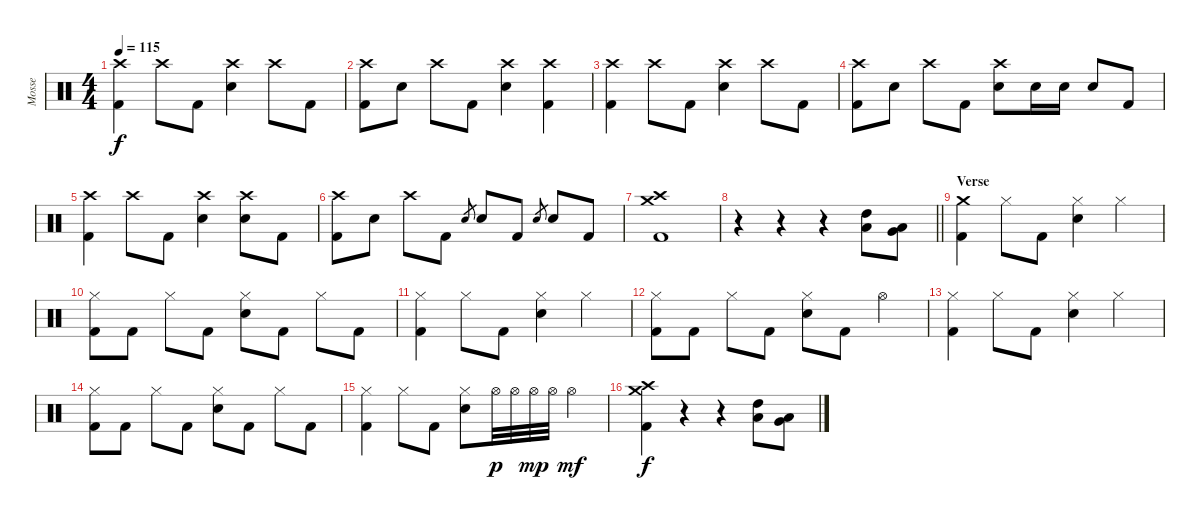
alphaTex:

\track ("Mosse" "Mosse") {instrument percussion}
\staff {score}
\articulation defaults
\ts (4 4)
\tempo 115
\clef neutral
\ks c
("Crash high (hit)" "Kick (hit) 2").4{dy f} "Crash high (hit)".8 "Kick (hit) 2".8 ("Crash high (hit)" "Snare (hit) 2").4 "Crash high (hit)".8 "Kick (hit) 2".8 |
("Crash high (hit)" "Kick (hit) 2").8 "Snare (hit) 2".8 "Crash high (hit)".8 "Kick (hit) 2".8 ("Crash high (hit)" "Snare (hit) 2").4 ("Crash high (hit)" "Kick (hit) 2").4 |
("Crash high (hit)" "Kick (hit) 2").4 "Crash high (hit)".8 "Kick (hit) 2".8 ("Crash high (hit)" "Snare (hit) 2").4 "Crash high (hit)".8 "Kick (hit) 2".8 |
("Crash high (hit)" "Kick (hit) 2").8 "Snare (hit) 2".8 "Crash high (hit)".8 "Kick (hit) 2".8 ("Crash high (hit)" "Snare (hit) 2").8 "Snare (hit) 2".16 "Snare (hit) 2".16 "Snare (hit) 2".8 "Kick (hit) 2".8 |
("Crash high (hit)" "Kick (hit) 2").4 "Crash high (hit)".8 "Kick (hit) 2".8 ("Crash high (hit)" "Snare (hit) 2").4 ("Crash high (hit)" "Snare (hit) 2").8 "Kick (hit) 2".8 |
("Crash high (hit)" "Kick (hit) 2").8 "Snare (hit) 2".8 "Crash high (hit)".8 "Kick (hit) 2".8 "Snare (hit) 2".8{gr} "Snare (hit) 2".8 "Kick (hit) 2".8 "Snare (hit) 2".8{gr} "Snare (hit) 2".8 "Kick (hit) 2".8 |
("Crash medium (hit)" "Crash high (hit)" "Kick (hit) 2").1 |
\barLineRight lightlight
r.4 r.4 r.4 ("Low Tom (hit)" "High Tom (hit)").8 ("Low Tom (hit)" "Very Low Tom (hit)").8 |
\section ("" "Verse")
("Crash medium (hit)" "Kick (hit) 2").4 "Hi-Hat (closed)".8 "Kick (hit) 2".8 ("Hi-Hat (closed)" "Snare (hit) 2").4 "Hi-Hat (closed)".4 |
("Hi-Hat (closed)" "Kick (hit) 2").8 "Kick (hit) 2".8 "Hi-Hat (closed)".8 "Kick (hit) 2".8 ("Hi-Hat (closed)" "Snare (hit) 2").8 "Kick (hit) 2".8 "Hi-Hat (closed)".8 "Kick (hit) 2".8 |
("Hi-Hat (closed)" "Kick (hit) 2").4 "Hi-Hat (closed)".8 "Kick (hit) 2".8 ("Hi-Hat (closed)" "Snare (hit) 2").4 "Hi-Hat (closed)".4 |
("Hi-Hat (closed)" "Kick (hit) 2").8 "Kick (hit) 2".8 "Hi-Hat (closed)".8 "Kick (hit) 2".8 ("Hi-Hat (closed)" "Snare (hit) 2").8 "Kick (hit) 2".8 "Hi-Hat (open)".4 |
("Hi-Hat (closed)" "Kick (hit) 2").4 "Hi-Hat (closed)".8 "Kick (hit) 2".8 ("Hi-Hat (closed)" "Snare (hit) 2").4 "Hi-Hat (closed)".4 |
("Hi-Hat (closed)" "Kick (hit) 2").8 "Kick (hit) 2".8 "Hi-Hat (closed)".8 "Kick (hit) 2".8 ("Hi-Hat (closed)" "Snare (hit) 2").8 "Kick (hit) 2".8 "Hi-Hat (closed)".8 "Kick (hit) 2".8 |
("Hi-Hat (closed)" "Kick (hit) 2").4 "Hi-Hat (closed)".8 "Kick (hit) 2".8 ("Hi-Hat (closed)" "Snare (hit) 2").8 "Hi-Hat (open)".32{dy p} "Hi-Hat (open)".32 "Hi-Hat (open)".32{dy mp} "Hi-Hat (open)".32 "Hi-Hat (open)".4{dy mf} |
("Crash medium (hit)" "Crash high (hit)" "Kick (hit) 2").4{dy f} r.4 r.4 ("Low Tom (hit)" "High Tom (hit)").8 ("Low Tom (hit)" "Very Low Tom (hit)").8
